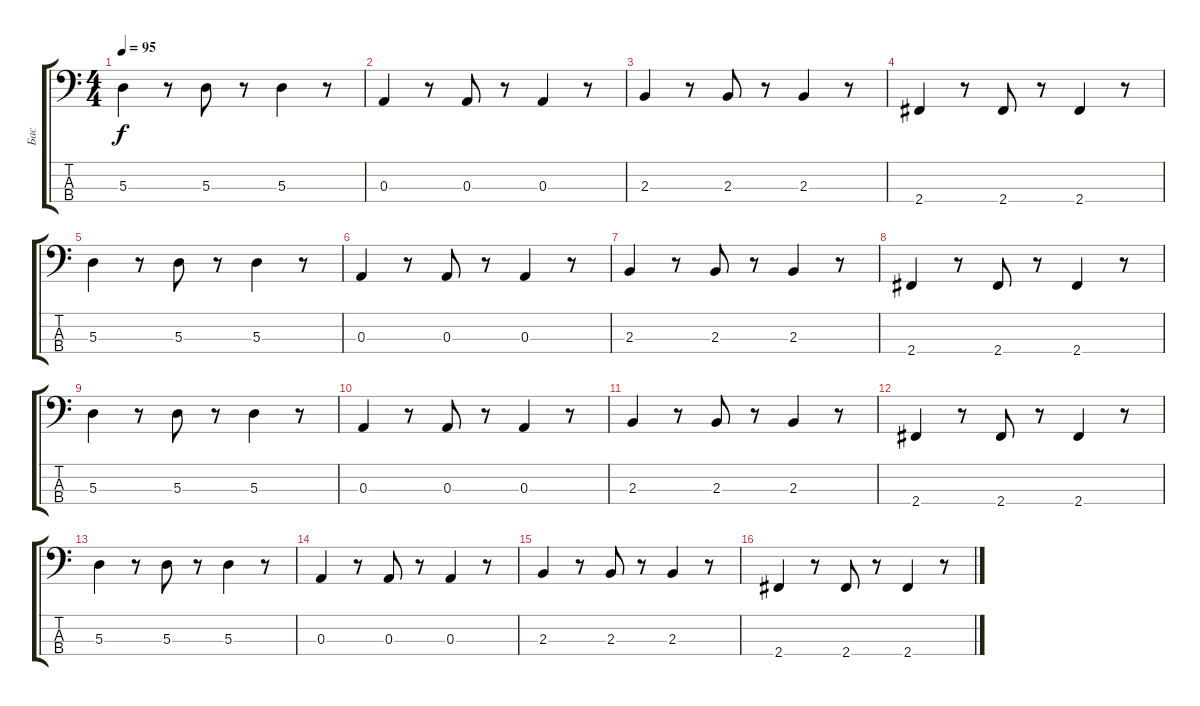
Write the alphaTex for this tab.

\track ("Бас" "Бас") {instrument electricbassfinger}
\staff {score tabs}
\tuning (G2 D2 A1 E1) {hide}
\ts (4 4)
\tempo 95
\clef f4
\ks c
5.3.4{dy f} r.8 5.3.8 r.8 5.3.4 r.8 |
0.3.4 r.8 0.3.8 r.8 0.3.4 r.8 |
2.3.4 r.8 2.3.8 r.8 2.3.4 r.8 |
2.4.4 r.8 2.4.8 r.8 2.4.4 r.8 |
5.3.4 r.8 5.3.8 r.8 5.3.4 r.8 |
0.3.4 r.8 0.3.8 r.8 0.3.4 r.8 |
2.3.4 r.8 2.3.8 r.8 2.3.4 r.8 |
2.4.4 r.8 2.4.8 r.8 2.4.4 r.8 |
5.3.4 r.8 5.3.8 r.8 5.3.4 r.8 |
0.3.4 r.8 0.3.8 r.8 0.3.4 r.8 |
2.3.4 r.8 2.3.8 r.8 2.3.4 r.8 |
2.4.4 r.8 2.4.8 r.8 2.4.4 r.8 |
5.3.4 r.8 5.3.8 r.8 5.3.4 r.8 |
0.3.4 r.8 0.3.8 r.8 0.3.4 r.8 |
2.3.4 r.8 2.3.8 r.8 2.3.4 r.8 |
2.4.4 r.8 2.4.8 r.8 2.4.4 r.8
